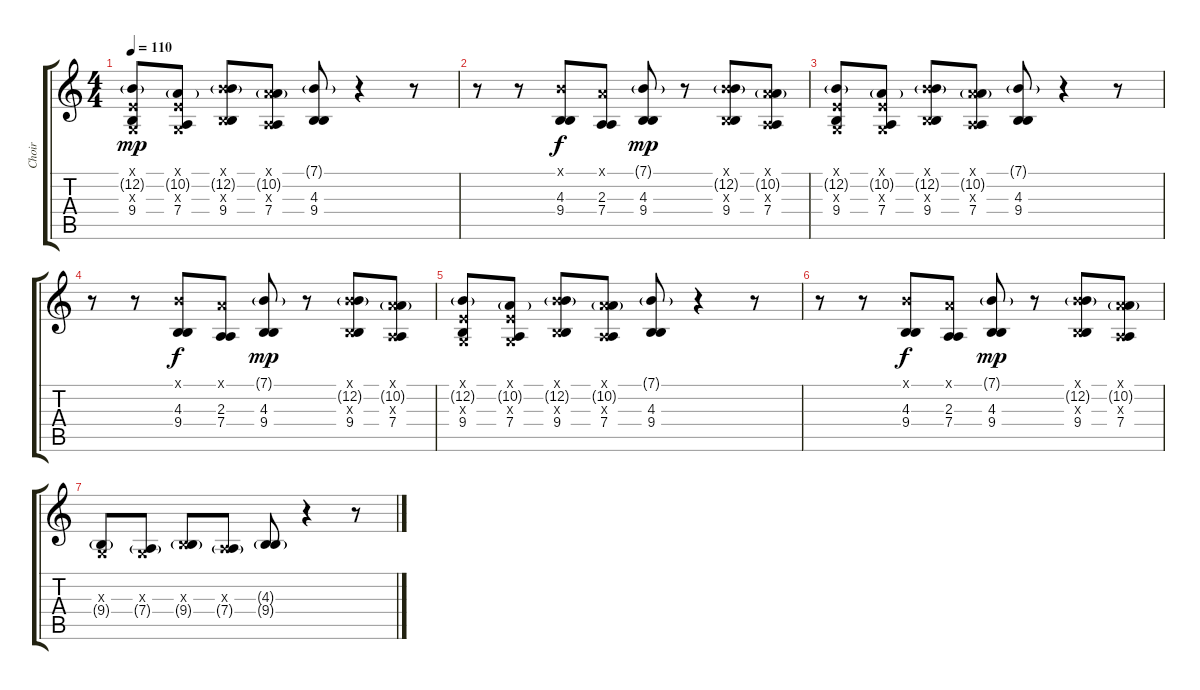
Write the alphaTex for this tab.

\track ("Choir" "Choir") {instrument voiceoohs}
\staff {score tabs}
\tuning (E4 B3 G3 D3 A2 E2) {hide}
\ts (4 4)
\tempo 110
\clef g2
\ks c
(0.1{x} 12.2{g} 0.3{x} 9.4).8{dy mp} (0.1{x} 10.2{g} 0.3{x} 7.4).8 (7.1{x} 12.2{g} 4.3{x} 9.4).8 (5.1{x} 10.2{g} 2.3{x} 7.4).8 (7.1{g} 4.3 9.4).8 r.4 r.8 |
r.8 r.8 (7.1{x} 4.3 9.4).8{dy f} (5.1{x} 2.3 7.4).8 (7.1{g} 4.3 9.4).8{dy mp} r.8 (7.1{x} 12.2{g} 4.3{x} 9.4).8 (5.1{x} 10.2{g} 2.3{x} 7.4).8 |
(0.1{x} 12.2{g} 0.3{x} 9.4).8 (0.1{x} 10.2{g} 0.3{x} 7.4).8 (7.1{x} 12.2{g} 4.3{x} 9.4).8 (5.1{x} 10.2{g} 2.3{x} 7.4).8 (7.1{g} 4.3 9.4).8 r.4 r.8 |
r.8 r.8 (7.1{x} 4.3 9.4).8{dy f} (5.1{x} 2.3 7.4).8 (7.1{g} 4.3 9.4).8{dy mp} r.8 (7.1{x} 12.2{g} 4.3{x} 9.4).8 (5.1{x} 10.2{g} 2.3{x} 7.4).8 |
(0.1{x} 12.2{g} 0.3{x} 9.4).8 (0.1{x} 10.2{g} 0.3{x} 7.4).8 (7.1{x} 12.2{g} 4.3{x} 9.4).8 (5.1{x} 10.2{g} 2.3{x} 7.4).8 (7.1{g} 4.3 9.4).8 r.4 r.8 |
r.8 r.8 (7.1{x} 4.3 9.4).8{dy f} (5.1{x} 2.3 7.4).8 (7.1{g} 4.3 9.4).8{dy mp} r.8 (7.1{x} 12.2{g} 4.3{x} 9.4).8 (5.1{x} 10.2{g} 2.3{x} 7.4).8 |
(0.3{x} 9.4{g}).8 (0.3{x} 7.4{g}).8 (4.3{x} 9.4{g}).8 (2.3{x} 7.4{g}).8 (4.3{g} 9.4{g}).8 r.4 r.8
